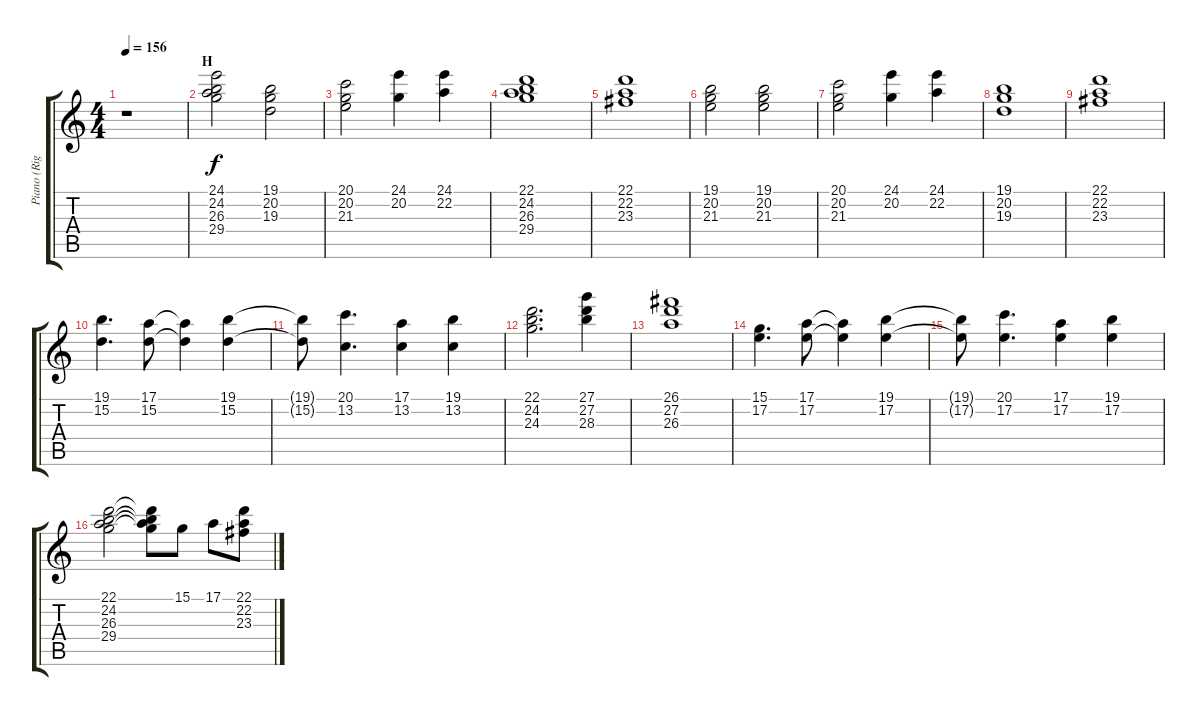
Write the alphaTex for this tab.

\track ("Piano (Right Hand)" "Piano (Rig") {instrument acousticgrandpiano}
\staff {score tabs}
\tuning (E4 B3 G3 D3 A2 E2) {hide}
\ts (4 4)
\tempo 156
\clef g2
\ks c
r.1{dy f} |
\section ("" "H")
(24.1 24.2 26.3 29.4).2 (19.1 20.2 19.3).2 |
(20.1 20.2 21.3).2 (24.1 20.2).4 (24.1 22.2).4 |
(22.1 24.2 26.3 29.4).1 |
(22.1 22.2 23.3).1 |
(19.1 20.2 21.3).2 (19.1 20.2 21.3).2 |
(20.1 20.2 21.3).2 (24.1 20.2).4 (24.1 22.2).4 |
(19.1 20.2 19.3).1 |
(22.1 22.2 23.3).1 |
(19.1 15.2).4{d} (17.1 15.2).8 (17.1{t} 15.2{t}).4 (19.1 15.2).4 |
(19.1{t} 15.2{t}).8 (20.1 13.2).4{d} (17.1 13.2).4 (19.1 13.2).4 |
(22.1 24.2 24.3).2{d} (27.1 27.2 28.3).4 |
(26.1 27.2 26.3).1 |
(15.1 17.2).4{d} (17.1 17.2).8 (17.1{t} 17.2{t}).4 (19.1 17.2).4 |
(19.1{t} 17.2{t}).8 (20.1 17.2).4{d} (17.1 17.2).4 (19.1 17.2).4 |
(22.1 24.2 26.3 29.4).2 (22.1{t} 24.2{t} 26.3{t} 29.4{t}).8 15.1.8 17.1.8 (22.1 22.2 23.3).8
